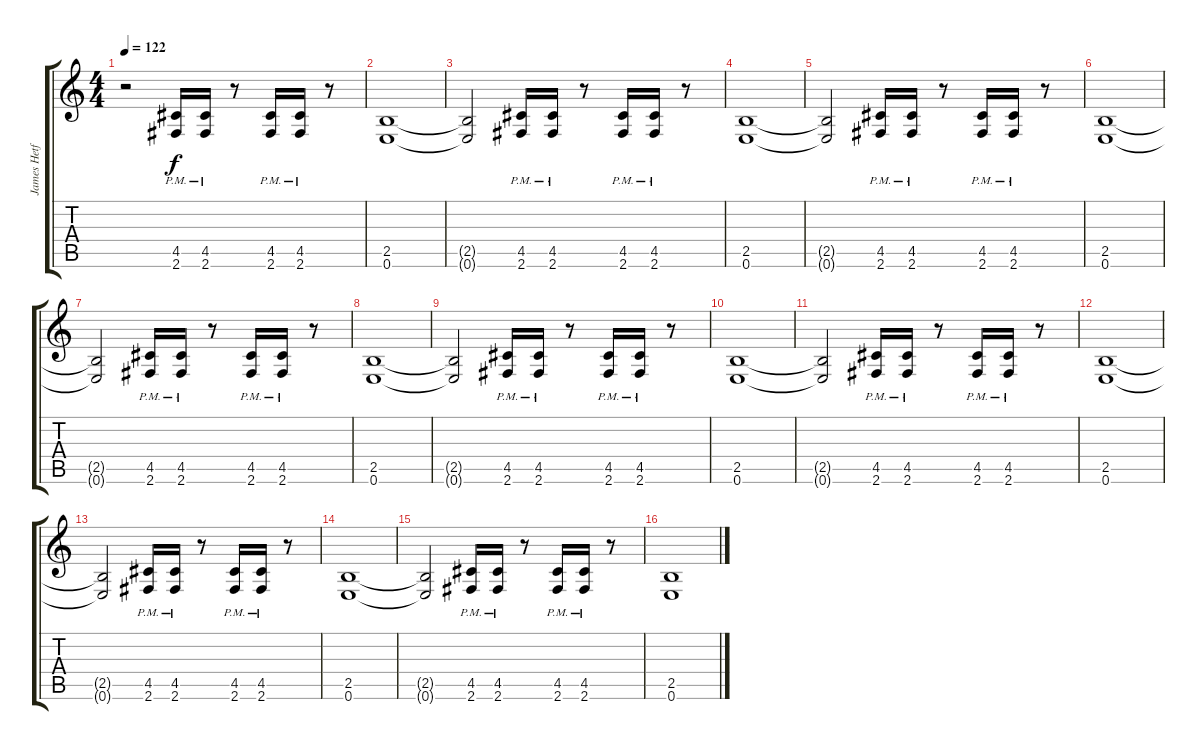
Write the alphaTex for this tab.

\track ("James Hetfield" "James Hetf") {instrument distortionguitar}
\staff {score tabs}
\tuning (E4 B3 G3 D3 A2 E2) {hide}
\ts (4 4)
\tempo 122
\clef g2
\ks c
r.2{dy f instrument distortionguitar} (4.5{pm} 2.6{pm}).16 (4.5{pm} 2.6{pm}).16 r.8 (4.5{pm} 2.6{pm}).16 (4.5{pm} 2.6{pm}).16 r.8 |
(2.5 0.6).1 |
(2.5{t} 0.6{t}).2 (4.5{pm} 2.6{pm}).16 (4.5{pm} 2.6{pm}).16 r.8 (4.5{pm} 2.6{pm}).16 (4.5{pm} 2.6{pm}).16 r.8 |
(2.5 0.6).1 |
(2.5{t} 0.6{t}).2 (4.5{pm} 2.6{pm}).16 (4.5{pm} 2.6{pm}).16 r.8 (4.5{pm} 2.6{pm}).16 (4.5{pm} 2.6{pm}).16 r.8 |
(2.5 0.6).1 |
(2.5{t} 0.6{t}).2 (4.5{pm} 2.6{pm}).16 (4.5{pm} 2.6{pm}).16 r.8 (4.5{pm} 2.6{pm}).16 (4.5{pm} 2.6{pm}).16 r.8 |
(2.5 0.6).1 |
(2.5{t} 0.6{t}).2 (4.5{pm} 2.6{pm}).16 (4.5{pm} 2.6{pm}).16 r.8 (4.5{pm} 2.6{pm}).16 (4.5{pm} 2.6{pm}).16 r.8 |
(2.5 0.6).1 |
(2.5{t} 0.6{t}).2 (4.5{pm} 2.6{pm}).16 (4.5{pm} 2.6{pm}).16 r.8 (4.5{pm} 2.6{pm}).16 (4.5{pm} 2.6{pm}).16 r.8 |
(2.5 0.6).1 |
(2.5{t} 0.6{t}).2 (4.5{pm} 2.6{pm}).16 (4.5{pm} 2.6{pm}).16 r.8 (4.5{pm} 2.6{pm}).16 (4.5{pm} 2.6{pm}).16 r.8 |
(2.5 0.6).1 |
(2.5{t} 0.6{t}).2 (4.5{pm} 2.6{pm}).16 (4.5{pm} 2.6{pm}).16 r.8 (4.5{pm} 2.6{pm}).16 (4.5{pm} 2.6{pm}).16 r.8 |
(2.5 0.6).1
